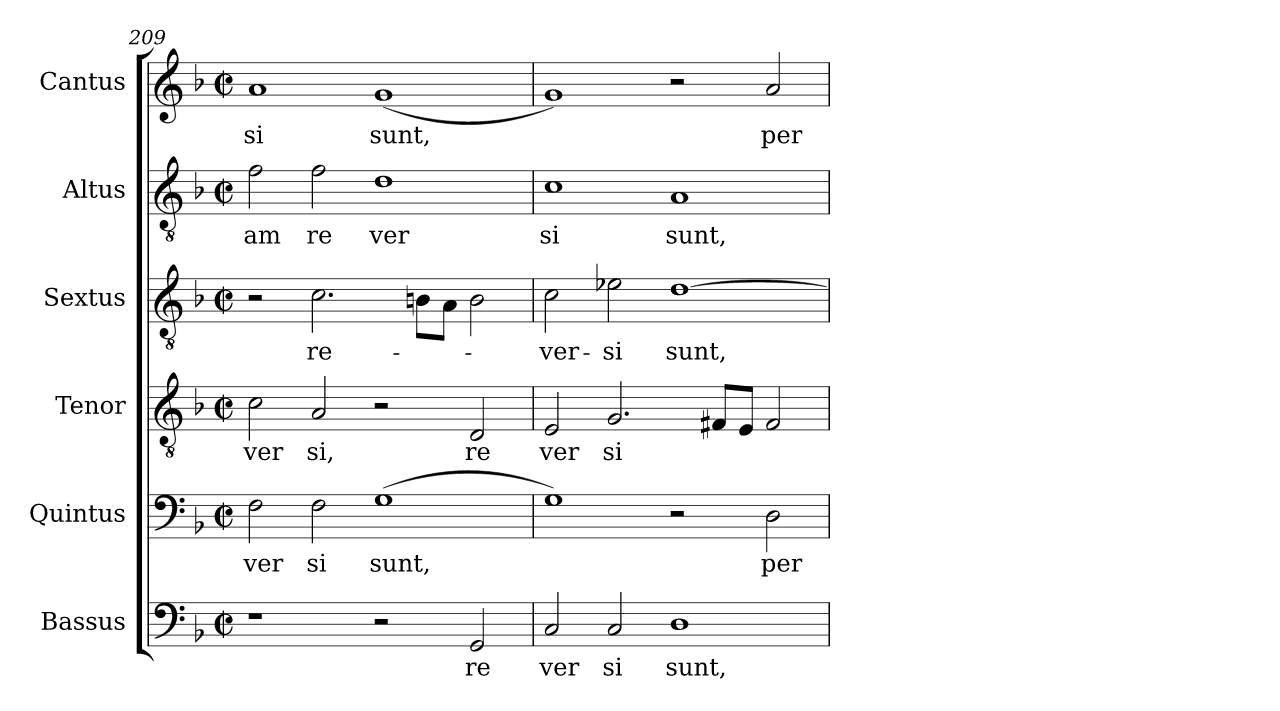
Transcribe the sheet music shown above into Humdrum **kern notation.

**kern	**text	**kern	**text	**kern	**text	**kern	**text	**kern	**text	**kern	**text
*part6	*part6	*part5	*part5	*part4	*part4	*part3	*part3	*part2	*part2	*part1	*part1
*staff6	*staff6	*staff5	*staff5	*staff4	*staff4	*staff3	*staff3	*staff2	*staff2	*staff1	*staff1
*I"Bassus	*	*I"Quintus	*	*I"Tenor	*	*I"Sextus	*	*I"Altus	*	*I"Cantus	*
*I'Bassus	*	*I'Quintus	*	*I'Tenor	*	*I'Sextus	*	*I'Altus	*	*I'Cantus	*
*clefF4	*	*clefF4	*	*clefGv2	*	*clefGv2	*	*clefGv2	*	*clefG2	*
*k[b-]	*	*k[b-]	*	*k[b-]	*	*k[b-]	*	*k[b-]	*	*k[b-]	*
*F:	*	*F:	*	*F:	*	*F:	*	*F:	*	*F:	*
*M2/2	*	*M2/2	*	*M2/2	*	*M2/2	*	*M2/2	*	*M2/2	*
*met(c|)	*	*met(c|)	*	*met(c|)	*	*met(c|)	*	*met(c|)	*	*met(c|)	*
=209	=209	=209	=209	=209	=209	=209	=209	=209	=209	=209	=209
!	!	!	!LO:LY:b:cj	!	!LO:LY:b:cj	!	!	!	!LO:LY:b:cj	!	!LO:LY:b:cj
1r	.	2F\	ver	2c\	ver	2r	.	2f\	am	1a	si
!	!	!	!LO:LY:b:cj	!	!LO:LY:b:cj	!	!LO:LY:b:cj	!	!LO:LY:b:cj	!	!
.	.	2F\	si	2A/	si,	2.c\	re-	2f\	re	.	.
!	!	!	!LO:LY:b	!	!	!	!	!	!LO:LY:b:cj	!	!LO:LY:b
2r	.	(>1G	sunt,	2r	.	.	.	1d	ver	(>1g	sunt,
.	.	.	.	.	.	8B\L	.	.	.	.	.
.	.	.	.	.	.	8A\J	.	.	.	.	.
!	!LO:LY:b:cj	!	!	!	!LO:LY:b:cj	!	!	!	!	!	!
2GG/	re	.	.	2D/	re	2B\	.	.	.	.	.
!!LO:PB:g=z
=210	=210	=210	=210	=210	=210	=210	=210	=210	=210	=210	=210
!	!LO:LY:b:cj	!	!	!	!LO:LY:b:cj	!	!LO:LY:b:cj	!	!LO:LY:b:cj	!	!
2C/	ver	1G)	.	2E/	ver	2c\	-ver-	1c	si	1g)	.
!	!LO:LY:b:cj	!	!	!	!LO:LY:b:cj	!	!LO:LY:b:cj	!	!	!	!
2C/	si	.	.	2.G/	si	2e-X\	-si	.	.	.	.
!	!LO:LY:b:cj	!	!	!	!	!	!LO:LY:b	!	!LO:LY:b:cj	!	!
1D	sunt,	2r	.	.	.	[>1d	sunt,	1A	sunt,	2r	.
.	.	.	.	8F#/L	.	.	.	.	.	.	.
.	.	.	.	8E/J	.	.	.	.	.	.	.
!	!	!	!LO:LY:b:cj	!	!	!	!	!	!	!	!LO:LY:b:cj
.	.	2D\	per	2F#/	.	.	.	.	.	2a/	per
=	=	=	=	=	=	=	=	=	=	=	=
*-	*-	*-	*-	*-	*-	*-	*-	*-	*-	*-	*-
